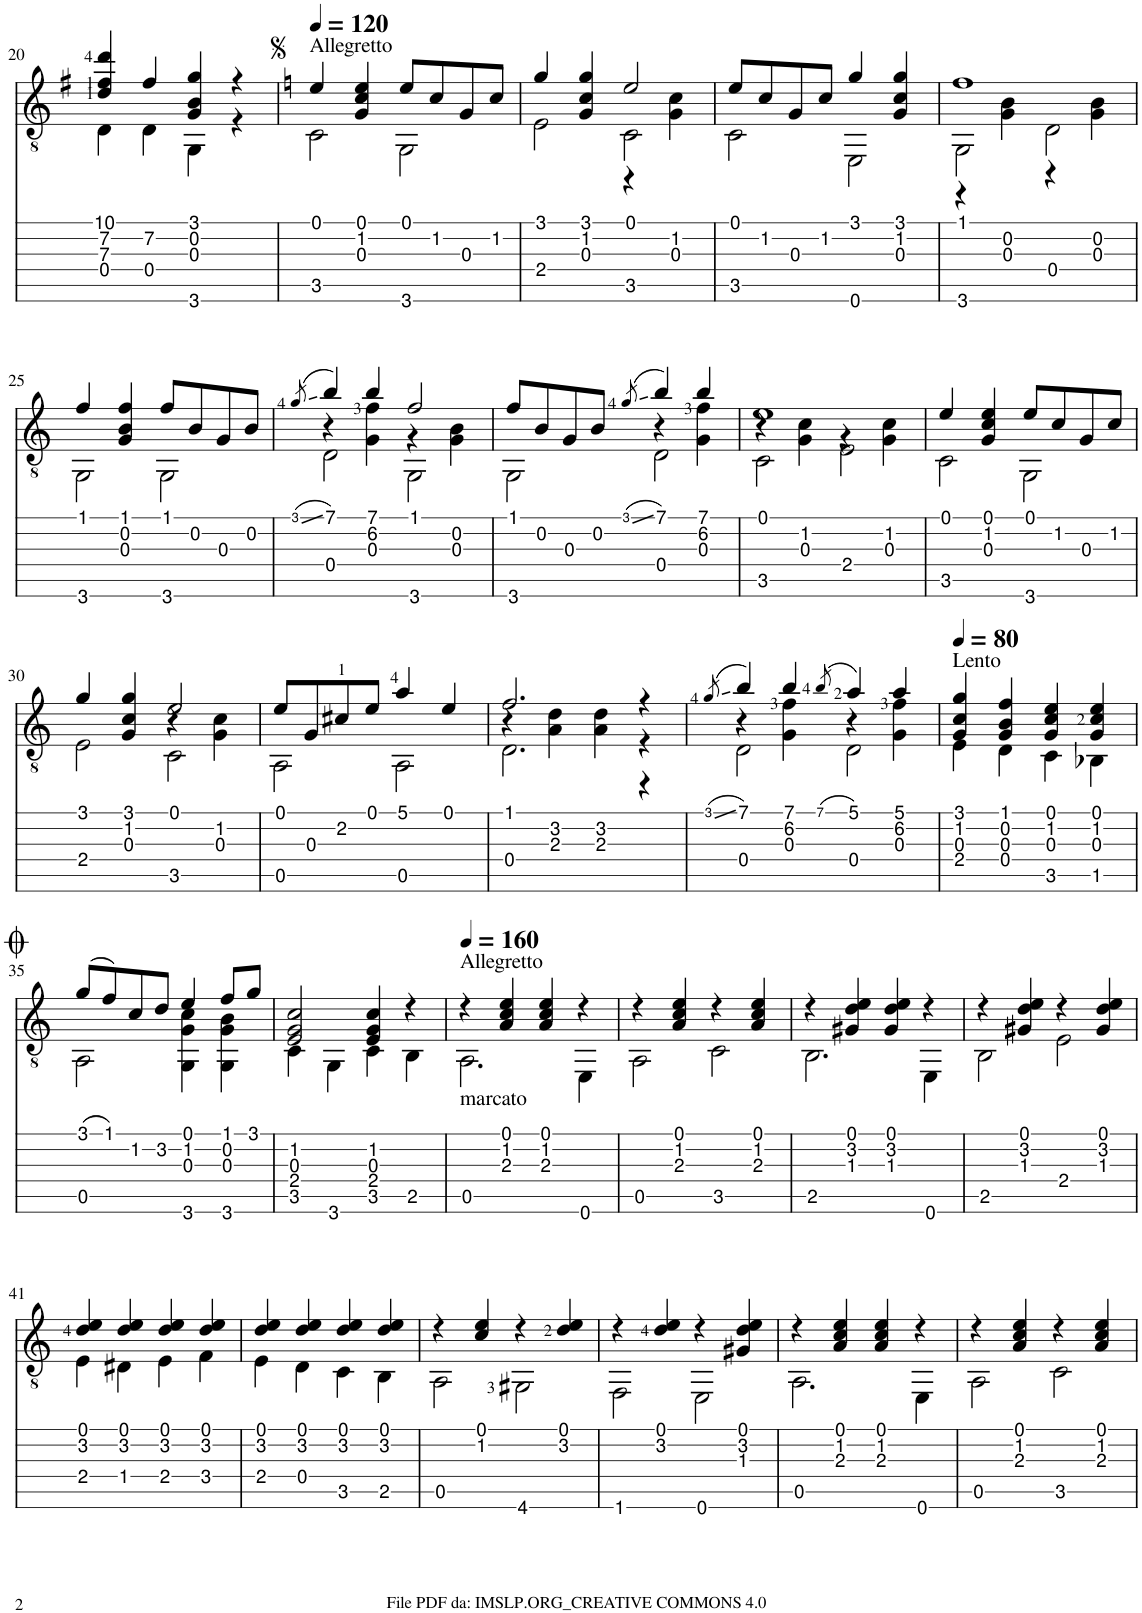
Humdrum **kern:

**kern	**kern
*part1	*part1
*staff2	*staff1
*I"Guitar	*
*I'Guit.	*
!!LO:PB:g=z
*	*clefGv2
*k[f#]	*k[f#]
*M4/4	*M4/4
*met(c)	*met(c)
=20	=20
*^	*^
4d 4f# 4dd	4D	4d/ 4f#/ 4dd/	4D\
4f#	4D	4f#/	4D\
4G 4B 4g	4GG	4G/ 4B/ 4g/	4GG\
4r	4r	4r	4r
=21	=21	=21	=21
*k[]	*	*k[]	*
*	*	*MM120	*
!	!	!LO:TX:a:t=Allegretto	!
4e	2C	4e/	2C\
4G 4c 4e	.	4G/ 4c/ 4e/	.
8eL	2GG	8e/L	2GG\
8cJ	.	8c/	.
8GL	.	8G/	.
8cJ	.	8c/J	.
=22	=22	=22	=22
*	*^	*	*^
4g	2E	2ryy	4g/	2E\	2ryy
4G 4c 4g	.	.	4G/ 4c/ 4g/	.	.
2e	2C	4r	2e/	2C\	4r
.	.	4G 4c	.	.	4G\ 4c\
*	*v	*v	*	*	*
*	*	*	*v	*v
=23	=23	=23	=23
8eL	2C	8e/L	2C\
8cJ	.	8c/	.
8GL	.	8G/	.
8cJ	.	8c/J	.
4g	2EE	4g/	2EE\
4G 4c 4g	.	4G/ 4c/ 4g/	.
=24	=24	=24	=24
*	*^	*	*^
1f	2GG	4r	1f	2GG\	4r
.	.	4G 4B	.	.	4G\ 4B\
.	2D	4r	.	2D\	4r
.	.	4G 4B	.	.	4G\ 4B\
*	*v	*v	*	*	*
*	*	*	*v	*v
!!LO:LB:g=z
=25	=25	=25	=25
4f	2GG	4f/	2GG\
4G 4B 4f	.	4G/ 4B/ 4f/	.
8fL	2GG	8f/L	2GG\
8BJ	.	8B/	.
8GL	.	8G/	.
8BJ	.	8B/J	.
*v	*v	*	*
*	*v	*v
=26	=26
qg	(8qg/
*^	*^
*	*^	*	*^
4b	4r	2D	4b/)	4r	2D\
4b	4G 4f	.	4b/	4G\ 4f\	.
2f	4r	2GG	2f/	4r	2GG\
.	4G 4B	.	.	4G\ 4B\	.
=27	=27	=27	=27	=27	=27
8fL	2ryy	2GG	8f/L	2ryy	2GG\
8BJ	.	.	8B/	.	.
8GL	.	.	8G/	.	.
8BJ	.	.	8B/J	.	.
qg	.	.	(8qg/	.	.
4b	4r	2D	4b/)	4r	2D\
4b	4G 4f	.	4b/	4G\ 4f\	.
=28	=28	=28	=28	=28	=28
1e	4r	2C	1e	4r	2C\
.	4G 4c	.	.	4G\ 4c\	.
.	4r	2E	.	4r	2E\
.	4G 4c	.	.	4G\ 4c\	.
*	*v	*v	*	*	*
*	*	*	*v	*v
=29	=29	=29	=29
4e	2C	4e/	2C\
4G 4c 4e	.	4G/ 4c/ 4e/	.
8eL	2GG	8e/L	2GG\
8cJ	.	8c/	.
8GL	.	8G/	.
8cJ	.	8c/J	.
!!LO:LB:g=z
=30	=30	=30	=30
*	*^	*	*^
4g	2ryy	2E	4g/	2ryy	2E\
4G 4c 4g	.	.	4G/ 4c/ 4g/	.	.
2e	4r	2C	2e/	4r	2C\
.	4G 4c	.	.	4G\ 4c\	.
*	*v	*v	*	*	*
*	*	*	*v	*v
=31	=31	=31	=31
8eL	2AA	8e/L	2AA\
8GJ	.	8G/	.
8c#L	.	8c#X/	.
8eJ	.	8e/J	.
4a	2AA	4a/	2AA\
4e	.	4e/	.
=32	=32	=32	=32
*	*^	*	*^
2.f	4r	2.D	2.f/	4r	2.D\
.	4A 4d	.	.	4A\ 4d\	.
.	4A 4d	.	.	4A\ 4d\	.
4r	4r	4r	4r	4r	4r
=33	=33	=33	=33	=33	=33
qg	.	.	(8qg/	.	.
4b	4r	2D	4b/)	4r	2D\
4b	4G 4f	.	4b/	4G\ 4f\	.
qb	.	.	(8qb/	.	.
4a	4r	2D	4a/)	4r	2D\
4a	4G 4f	.	4a/	4G\ 4f\	.
*v	*v	*v	*	*	*
*	*v	*v	*v
=34	=34
*	*MM80
*^	*^
!	!	!LO:TX:a:t=Lento	!
4G 4c 4g	4E	4G/ 4c/ 4g/	4E\
4G 4B 4f	4D	4G/ 4B/ 4f/	4D\
4G 4c 4e	4C	4G/ 4c/ 4e/	4C\
4G 4c 4e	4BB-	4G/ 4c/ 4e/	4BB-X\
!!LO:LB:g=z	!!
=35	=35	=35	=35
8gL	2AA	(8g/L	2AA\
8fJ	.	8f/)	.
8cL	.	8c/	.
8dJ	.	8d/J	.
4e	4GG 4G 4c	4e/	4GG\ 4G\ 4c\
8fL	4GG 4G 4B	8f/L	4GG\ 4G\ 4B\
8gJ	.	8g/J	.
=36	=36	=36	=36
2E 2G 2c	4C	2E/ 2G/ 2c/	4C\
.	4GG	.	4GG\
4E 4G 4c	4C	4E/ 4G/ 4c/	4C\
4r	4BB	4r	4BB\
=37	=37	=37	=37
*	*	*MM160	*
!	!	!LO:TX:a:t=Allegretto	!
!LO:TX:a:t=marcato	!	!	!
4r	2.AA	4r	2.AA\
4A 4c 4e	.	4A/ 4c/ 4e/	.
4A 4c 4e	.	4A/ 4c/ 4e/	.
4r	4EE	4r	4EE\
=38	=38	=38	=38
4r	2AA	4r	2AA\
4A 4c 4e	.	4A/ 4c/ 4e/	.
4r	2C	4r	2C\
4A 4c 4e	.	4A/ 4c/ 4e/	.
=39	=39	=39	=39
4r	2.BB	4r	2.BB\
4G# 4d 4e	.	4G#X/ 4d/ 4e/	.
4G# 4d 4e	.	4G#/ 4d/ 4e/	.
4r	4EE	4r	4EE\
=40	=40	=40	=40
4r	2BB	4r	2BB\
4G# 4d 4e	.	4G#X/ 4d/ 4e/	.
4r	2E	4r	2E\
4G# 4d 4e	.	4G#/ 4d/ 4e/	.
!!LO:LB:g=z	!!
=41	=41	=41	=41
4d 4e	4E	4d/ 4e/	4E\
4d 4e	4D#	4d/ 4e/	4D#X\
4d 4e	4E	4d/ 4e/	4E\
4d 4e	4F	4d/ 4e/	4F\
=42	=42	=42	=42
4d 4e	4E	4d/ 4e/	4E\
4d 4e	4D	4d/ 4e/	4D\
4d 4e	4C	4d/ 4e/	4C\
4d 4e	4BB	4d/ 4e/	4BB\
=43	=43	=43	=43
4r	2AA	4r	2AA\
4c 4e	.	4c/ 4e/	.
4r	2GG#	4r	2GG#X\
4d 4e	.	4d/ 4e/	.
=44	=44	=44	=44
4r	2FF	4r	2FF\
4d 4e	.	4d/ 4e/	.
4r	2EE	4r	2EE\
4G# 4d 4e	.	4G#X/ 4d/ 4e/	.
=45	=45	=45	=45
4r	2.AA	4r	2.AA\
4A 4c 4e	.	4A/ 4c/ 4e/	.
4A 4c 4e	.	4A/ 4c/ 4e/	.
4r	4EE	4r	4EE\
=46	=46	=46	=46
4r	2AA	4r	2AA\
4A 4c 4e	.	4A/ 4c/ 4e/	.
4r	2C	4r	2C\
4A 4c 4e	.	4A/ 4c/ 4e/	.
*v	*v	*	*
*	*v	*v
=	=
*-	*-
